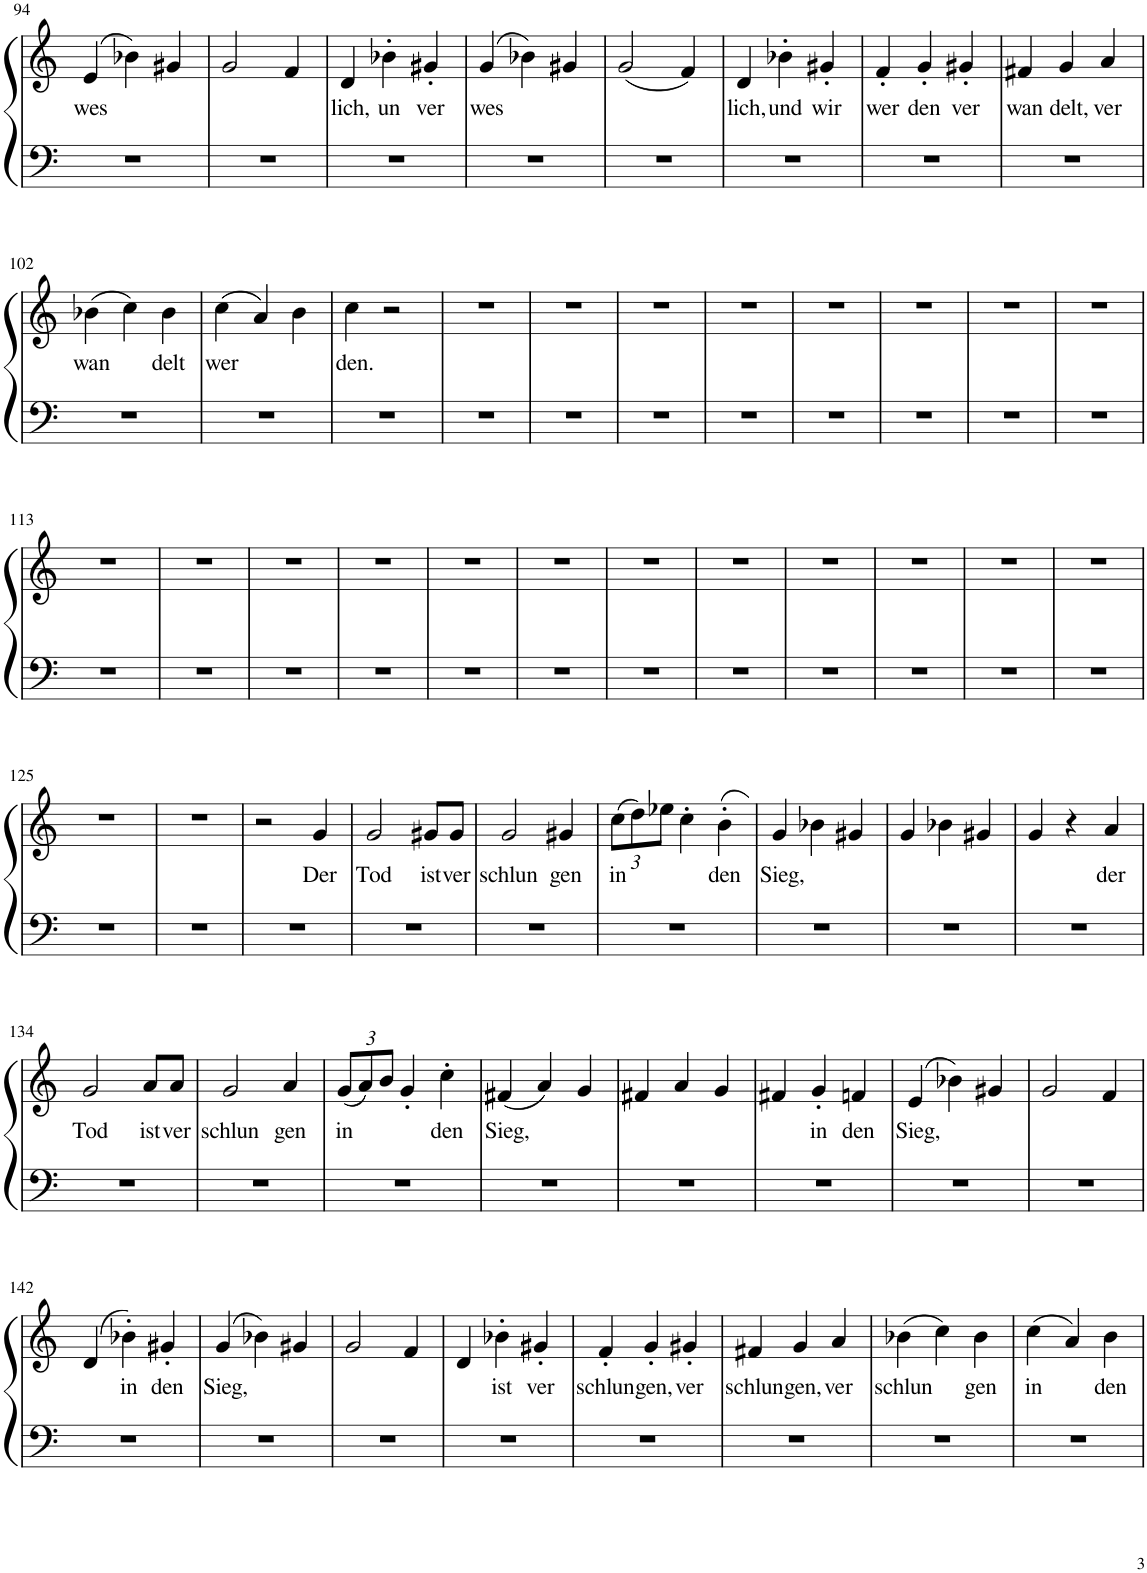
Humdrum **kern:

**kern	**kern	**text
*part1	*part1	*part1
*staff2	*staff1	*staff1
*I"Piano	*	*
*I'Pno.	*	*
!!LO:PB:g=z
*clefF4	*clefG2	*
*k[]	*k[]	*
*M3/4	*M3/4	*
=94	=94	=94
!	!	!LO:LY:b
2.r	(4e/	wes
.	4b-X\)	.
.	4g#X/	.
=95	=95	=95
2.r	2g/	.
.	4f/	.
=96	=96	=96
!	!	!LO:LY:b
2.r	4d/	lich,
!	!	!LO:LY:b
.	4b-X'\	un
!	!	!LO:LY:b
.	4g#X'/	ver
=97	=97	=97
!	!	!LO:LY:b
2.r	(4g/	wes
.	4b-X\)	.
.	4g#X/	.
=98	=98	=98
2.r	(2g/	.
.	4f/)	.
=99	=99	=99
!	!	!LO:LY:b
2.r	4d/	lich,
!	!	!LO:LY:b
.	4b-X'\	und
!	!	!LO:LY:b
.	4g#X'/	wir
=100	=100	=100
!	!	!LO:LY:b
2.r	4f'/	wer
!	!	!LO:LY:b
.	4g'/	den
!	!	!LO:LY:b
.	4g#X'/	ver
=101	=101	=101
!	!	!LO:LY:b
2.r	4f#X/	wan
!	!	!LO:LY:b
.	4g/	delt,
!	!	!LO:LY:b
.	4a/	ver
!!LO:LB:g=z
=102	=102	=102
!	!	!LO:LY:b
2.r	(4b-X\	wan
.	4cc\)	.
!	!	!LO:LY:b
.	4b-\	delt
=103	=103	=103
!	!	!LO:LY:b
2.r	(4cc\	wer
.	4a/)	.
.	4b\	.
=104	=104	=104
!	!	!LO:LY:b
2.r	4cc\	den.
.	2r	.
=105	=105	=105
2.r	2.r	.
=106	=106	=106
2.r	2.r	.
=107	=107	=107
2.r	2.r	.
=108	=108	=108
2.r	2.r	.
=109	=109	=109
2.r	2.r	.
=110	=110	=110
2.r	2.r	.
=111	=111	=111
2.r	2.r	.
=112	=112	=112
2.r	2.r	.
!!LO:LB:g=z
=113	=113	=113
2.r	2.r	.
=114	=114	=114
2.r	2.r	.
=115	=115	=115
2.r	2.r	.
=116	=116	=116
2.r	2.r	.
=117	=117	=117
2.r	2.r	.
=118	=118	=118
2.r	2.r	.
=119	=119	=119
2.r	2.r	.
=120	=120	=120
2.r	2.r	.
=121	=121	=121
2.r	2.r	.
=122	=122	=122
2.r	2.r	.
=123	=123	=123
2.r	2.r	.
=124	=124	=124
2.r	2.r	.
!!LO:LB:g=z
=125	=125	=125
2.r	2.r	.
=126	=126	=126
2.r	2.r	.
=127	=127	=127
2.r	2r	.
!	!	!LO:LY:b
.	4g/	Der
=128	=128	=128
!	!	!LO:LY:b
2.r	2g/	Tod
!	!	!LO:LY:b
.	8g#X/L	ist
!	!	!LO:LY:b
.	8g#/J	ver
=129	=129	=129
!	!	!LO:LY:b
2.r	2g/	schlun
!	!	!LO:LY:b
.	4g#X/	gen
=130	=130	=130
*	*Xbrackettup	*
!	!	!LO:LY:b
2.r	(12cc\L	in
.	12dd\)	.
.	12ee-X\J	.
.	4cc'\	.
!	!	!LO:LY:b
.	4b'\	den
=131	=131	=131
!	!	!LO:LY:b
2.r	(4g/	Sieg,
.	4b-X\)	.
.	4g#X/	.
=132	=132	=132
2.r	4g/	.
.	4b-X\	.
.	4g#X/	.
=133	=133	=133
2.r	4g/	.
.	4r	.
!	!	!LO:LY:b
.	4a/	der
!!LO:LB:g=z
=134	=134	=134
!	!	!LO:LY:b
2.r	2g/	Tod
!	!	!LO:LY:b
.	8a/L	ist
!	!	!LO:LY:b
.	8a/J	ver
=135	=135	=135
!	!	!LO:LY:b
2.r	2g/	schlun
!	!	!LO:LY:b
.	4a/	gen
=136	=136	=136
!	!	!LO:LY:b
2.r	(12g/L	in
.	12a/)	.
.	12b/J	.
.	4g'/	.
!	!	!LO:LY:b
.	4cc'\	den
=137	=137	=137
!	!	!LO:LY:b
2.r	(4f#X/	Sieg,
.	4a/)	.
.	4g/	.
=138	=138	=138
2.r	4f#X/	.
.	4a/	.
.	4g/	.
=139	=139	=139
2.r	4f#X/	.
!	!	!LO:LY:b
.	4g'/	in
!	!	!LO:LY:b
.	4fn/	den
=140	=140	=140
!	!	!LO:LY:b
2.r	(4e/	Sieg,
.	4b-X\)	.
.	4g#X/	.
=141	=141	=141
2.r	2g/	.
.	4f/	.
!!LO:LB:g=z
=142	=142	=142
2.r	(4d/	.
!	!	!LO:LY:b
.	4b-X'\)	in
!	!	!LO:LY:b
.	4g#X'/	den
=143	=143	=143
!	!	!LO:LY:b
2.r	(4g/	Sieg,
.	4b-X\)	.
.	4g#X/	.
=144	=144	=144
2.r	2g/	.
.	4f/	.
=145	=145	=145
2.r	4d/	.
!	!	!LO:LY:b
.	4b-X'\	ist
!	!	!LO:LY:b
.	4g#X'/	ver
=146	=146	=146
!	!	!LO:LY:b
2.r	4f'/	schlun
!	!	!LO:LY:b
.	4g'/	gen,
!	!	!LO:LY:b
.	4g#X'/	ver
=147	=147	=147
!	!	!LO:LY:b
2.r	4f#X/	schlun
!	!	!LO:LY:b
.	4g/	gen,
!	!	!LO:LY:b
.	4a/	ver
=148	=148	=148
!	!	!LO:LY:b
2.r	(4b-X\	schlun
.	4cc\)	.
!	!	!LO:LY:b
.	4b-\	gen
=149	=149	=149
!	!	!LO:LY:b
2.r	(4cc\	in
.	4a/)	.
!	!	!LO:LY:b
.	4b\	den
=	=	=
*-	*-	*-
